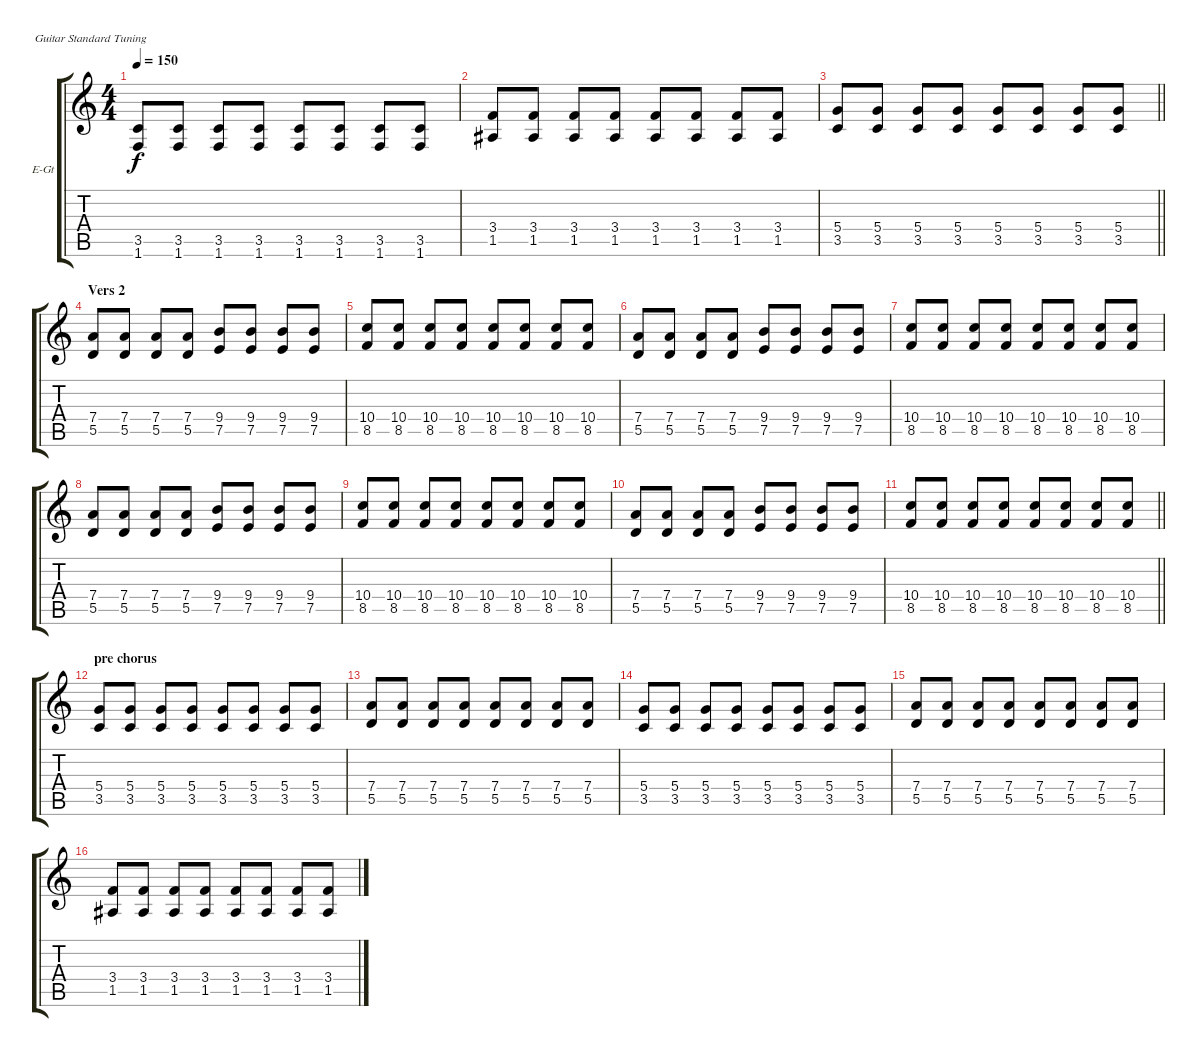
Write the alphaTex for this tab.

\bracketExtendMode groupsimilarinstruments
\firstSystemTrackNameOrientation horizontal
\otherSystemsTrackNameOrientation horizontal
\track ("rythm guitar" "E-Gt") {instrument distortionguitar}
\staff {score tabs}
\tuning (E4 B3 G3 D3 A2 E2)
\ts (4 4)
\tempo 150
\clef g2
\ks c
(3.5 1.6).8{dy f} (3.5 1.6).8 (3.5 1.6).8 (3.5 1.6).8 (3.5 1.6).8 (3.5 1.6).8 (3.5 1.6).8 (3.5 1.6).8 |
(3.4 1.5).8 (3.4 1.5).8 (3.4 1.5).8 (3.4 1.5).8 (3.4 1.5).8 (3.4 1.5).8 (3.4 1.5).8 (3.4 1.5).8 |
\barLineRight lightlight
(5.4 3.5).8 (5.4 3.5).8 (5.4 3.5).8 (5.4 3.5).8 (5.4 3.5).8 (5.4 3.5).8 (5.4 3.5).8 (5.4 3.5).8 |
\section ("" "Vers 2")
(7.4 5.5).8 (7.4 5.5).8 (7.4 5.5).8 (7.4 5.5).8 (9.4 7.5).8 (9.4 7.5).8 (9.4 7.5).8 (9.4 7.5).8 |
(10.4 8.5).8 (10.4 8.5).8 (10.4 8.5).8 (10.4 8.5).8 (10.4 8.5).8 (10.4 8.5).8 (10.4 8.5).8 (10.4 8.5).8 |
(7.4 5.5).8 (7.4 5.5).8 (7.4 5.5).8 (7.4 5.5).8 (9.4 7.5).8 (9.4 7.5).8 (9.4 7.5).8 (9.4 7.5).8 |
(10.4 8.5).8 (10.4 8.5).8 (10.4 8.5).8 (10.4 8.5).8 (10.4 8.5).8 (10.4 8.5).8 (10.4 8.5).8 (10.4 8.5).8 |
(7.4 5.5).8 (7.4 5.5).8 (7.4 5.5).8 (7.4 5.5).8 (9.4 7.5).8 (9.4 7.5).8 (9.4 7.5).8 (9.4 7.5).8 |
(10.4 8.5).8 (10.4 8.5).8 (10.4 8.5).8 (10.4 8.5).8 (10.4 8.5).8 (10.4 8.5).8 (10.4 8.5).8 (10.4 8.5).8 |
(7.4 5.5).8 (7.4 5.5).8 (7.4 5.5).8 (7.4 5.5).8 (9.4 7.5).8 (9.4 7.5).8 (9.4 7.5).8 (9.4 7.5).8 |
\barLineRight lightlight
(10.4 8.5).8 (10.4 8.5).8 (10.4 8.5).8 (10.4 8.5).8 (10.4 8.5).8 (10.4 8.5).8 (10.4 8.5).8 (10.4 8.5).8 |
\section ("" "pre chorus")
(5.4 3.5).8 (5.4 3.5).8 (5.4 3.5).8 (5.4 3.5).8 (5.4 3.5).8 (5.4 3.5).8 (5.4 3.5).8 (5.4 3.5).8 |
(7.4 5.5).8 (7.4 5.5).8 (7.4 5.5).8 (7.4 5.5).8 (7.4 5.5).8 (7.4 5.5).8 (7.4 5.5).8 (7.4 5.5).8 |
(5.4 3.5).8 (5.4 3.5).8 (5.4 3.5).8 (5.4 3.5).8 (5.4 3.5).8 (5.4 3.5).8 (5.4 3.5).8 (5.4 3.5).8 |
(7.4 5.5).8 (7.4 5.5).8 (7.4 5.5).8 (7.4 5.5).8 (7.4 5.5).8 (7.4 5.5).8 (7.4 5.5).8 (7.4 5.5).8 |
(3.4 1.5).8 (3.4 1.5).8 (3.4 1.5).8 (3.4 1.5).8 (3.4 1.5).8 (3.4 1.5).8 (3.4 1.5).8 (3.4 1.5).8
